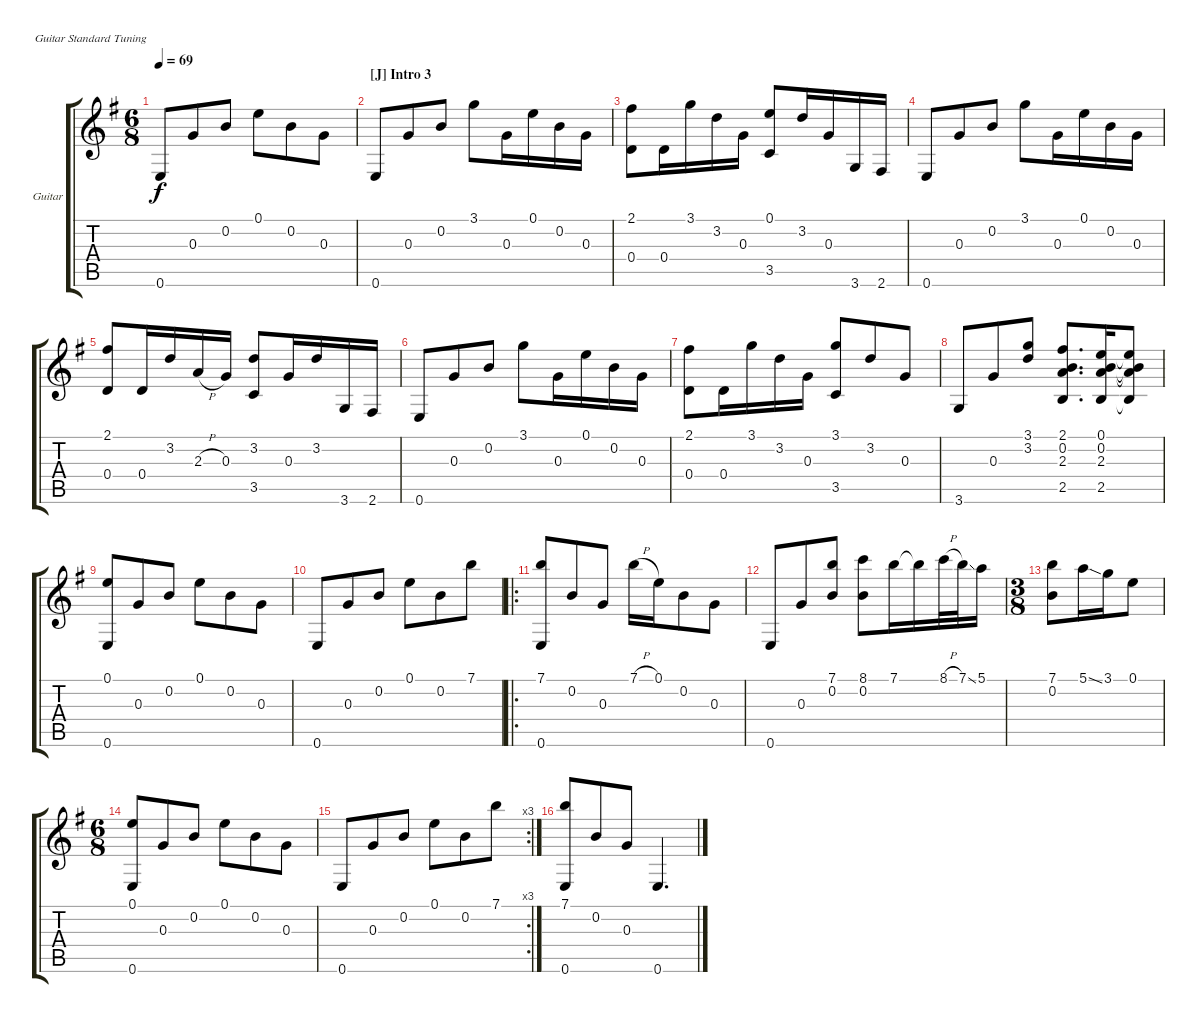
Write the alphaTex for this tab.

\bracketExtendMode groupsimilarinstruments
\firstSystemTrackNameOrientation horizontal
\otherSystemsTrackNameOrientation horizontal
\track ("E And A Guitar 1" "Guitar") {instrument acousticguitarnylon}
\staff {score tabs}
\tuning (E4 B3 G3 D3 A2 E2)
\ts (6 8)
\tempo 69
\clef g2
\ks g
0.6.8{dy f} 0.3.8 0.2.8 0.1.8 0.2.8 0.3.8 |
\section ("J" "Intro 3")
0.6.8 0.3.8 0.2.8 3.1.8 0.3.16 0.1.16 0.2.16 0.3.16 |
(2.1 0.4).8 0.4.16 3.1.16 3.2.16 0.3.16 (0.1 3.5).8 3.2.16 0.3.16 3.6.16 2.6.16 |
0.6.8 0.3.8 0.2.8 3.1.8 0.3.16 0.1.16 0.2.16 0.3.16 |
(2.1 0.4).8 0.4.16 3.2.16 2.3{h}.16 0.3.16 (3.2 3.5).8 0.3.16 3.2.16 3.6.16 2.6.16 |
0.6.8 0.3.8 0.2.8 3.1.8 0.3.16 0.1.16 0.2.16 0.3.16 |
(2.1 0.4).8 0.4.16 3.1.16 3.2.16 0.3.16 (3.1 3.5).8 3.2.8 0.3.8 |
3.6.8 0.3.8 (3.1 3.2).8 (2.1 0.2 2.3 2.5).8{d} (0.1 0.2 2.3 2.5).16 (0.1{t} 0.2{t} 2.3{t} 2.5{t}).8 |
(0.1 0.6).8 0.3.8 0.2.8 0.1.8 0.2.8 0.3.8 |
0.6.8 0.3.8 0.2.8 0.1.8 0.2.8 7.1.8 |
\ro
(7.1 0.6).8 0.2.8 0.3.8 7.1{h}.16 0.1.16 0.2.8 0.3.8 |
0.6.8 0.3.8 (7.1 0.2).8 (8.1 0.2).8 7.1.16 7.1{t}.16 8.1{h}.32 7.1{ss}.32 5.1.16 |
\ts (3 8)
(7.1 0.2).8 5.1{ss}.16 3.1.16 0.1.8 |
\ts (6 8)
(0.1 0.6).8 0.3.8 0.2.8 0.1.8 0.2.8 0.3.8 |
\rc 3
0.6.8 0.3.8 0.2.8 0.1.8 0.2.8 7.1.8 |
(7.1 0.6).8 0.2.8 0.3.8 0.6.4{d}
